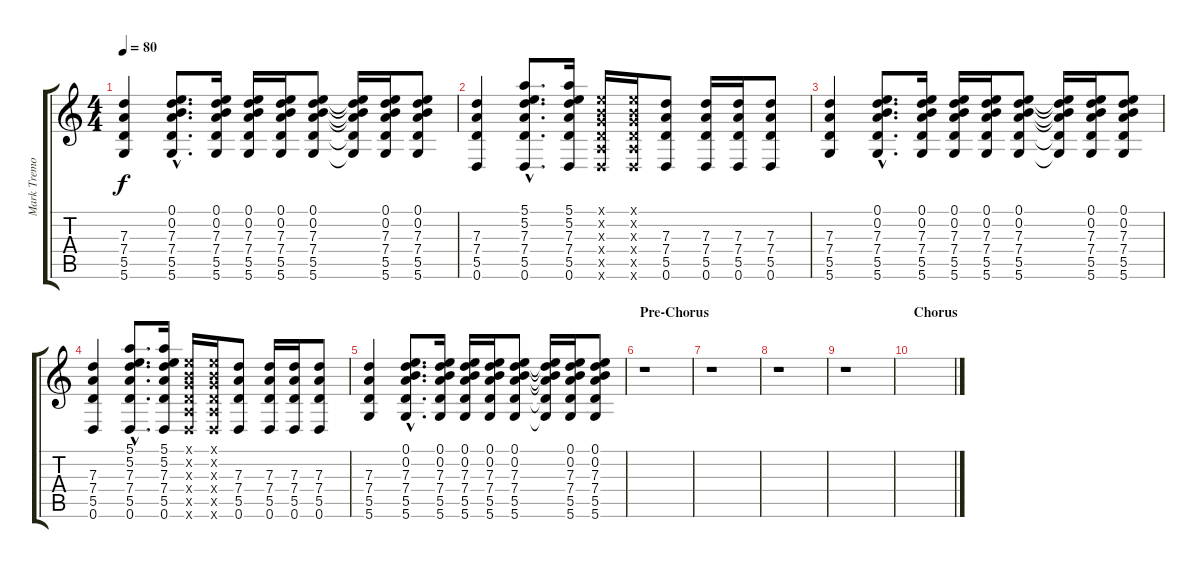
\track ("Mark Tremonti" "Mark Tremo") {instrument electricguitarclean}
\staff {score tabs}
\tuning (E4 B3 G3 D3 A2 D2) {hide}
\ts (4 4)
\tempo 80
\clef g2
\ks c
(7.3 7.4 5.5 5.6).4{dy f} (0.1{hac} 0.2{hac} 7.3{hac} 7.4{hac} 5.5{hac} 5.6{hac}).8{d} (0.1 0.2 7.3 7.4 5.5 5.6).16 (0.1 0.2 7.3 7.4 5.5 5.6).16 (0.1 0.2 7.3 7.4 5.5 5.6).16 (0.1 0.2 7.3 7.4 5.5 5.6).8 (0.1{t} 0.2{t} 7.3{t} 7.4{t} 5.5{t} 5.6{t}).16 (0.1 0.2 7.3 7.4 5.5 5.6).16 (0.1 0.2 7.3 7.4 5.5 5.6).8 |
(7.3 7.4 5.5 0.6).4 (5.1{hac} 5.2{hac} 7.3{hac} 7.4{hac} 5.5{hac} 0.6{hac}).8{d} (5.1 5.2 7.3 7.4 5.5 0.6).16 (0.1{x} 0.2{x} 0.3{x} 0.4{x} 0.5{x} 0.6{x}).16 (0.1{x} 0.2{x} 0.3{x} 0.4{x} 0.5{x} 0.6{x}).16 (7.3 7.4 5.5 0.6).8 (7.3 7.4 5.5 0.6).16 (7.3 7.4 5.5 0.6).16 (7.3 7.4 5.5 0.6).8 |
(7.3 7.4 5.5 5.6).4 (0.1{hac} 0.2{hac} 7.3{hac} 7.4{hac} 5.5{hac} 5.6{hac}).8{d} (0.1 0.2 7.3 7.4 5.5 5.6).16 (0.1 0.2 7.3 7.4 5.5 5.6).16 (0.1 0.2 7.3 7.4 5.5 5.6).16 (0.1 0.2 7.3 7.4 5.5 5.6).8 (0.1{t} 0.2{t} 7.3{t} 7.4{t} 5.5{t} 5.6{t}).16 (0.1 0.2 7.3 7.4 5.5 5.6).16 (0.1 0.2 7.3 7.4 5.5 5.6).8 |
(7.3 7.4 5.5 0.6).4 (5.1{hac} 5.2{hac} 7.3{hac} 7.4{hac} 5.5{hac} 0.6{hac}).8{d} (5.1 5.2 7.3 7.4 5.5 0.6).16 (0.1{x} 0.2{x} 0.3{x} 0.4{x} 0.5{x} 0.6{x}).16 (0.1{x} 0.2{x} 0.3{x} 0.4{x} 0.5{x} 0.6{x}).16 (7.3 7.4 5.5 0.6).8 (7.3 7.4 5.5 0.6).16 (7.3 7.4 5.5 0.6).16 (7.3 7.4 5.5 0.6).8 |
(7.3 7.4 5.5 5.6).4 (0.1{hac} 0.2{hac} 7.3{hac} 7.4{hac} 5.5{hac} 5.6{hac}).8{d} (0.1 0.2 7.3 7.4 5.5 5.6).16 (0.1 0.2 7.3 7.4 5.5 5.6).16 (0.1 0.2 7.3 7.4 5.5 5.6).16 (0.1 0.2 7.3 7.4 5.5 5.6).8 (0.1{t} 0.2{t} 7.3{t} 7.4{t} 5.5{t} 5.6{t}).16 (0.1 0.2 7.3 7.4 5.5 5.6).16 (0.1 0.2 7.3 7.4 5.5 5.6).8 |
\section ("" "Pre-Chorus")
r.1 |
r.1 |
r.1 |
r.1 |
\section ("" "Chorus")
